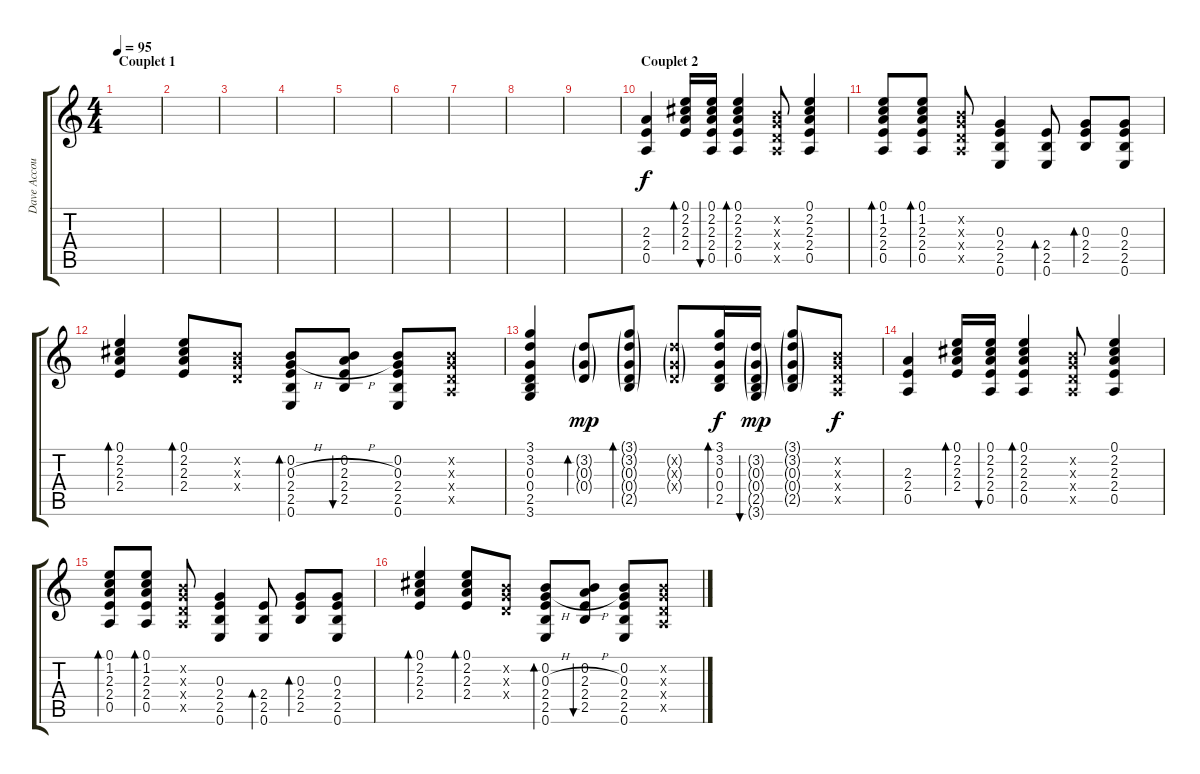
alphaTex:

\track ("Dave Accoustique 2" "Dave Accou") {instrument acousticguitarnylon}
\staff {score tabs}
\tuning (E4 B3 G3 D3 A2 E2) {hide}
\ts (4 4)
\section ("" "Couplet 1")
\tempo 95
\clef g2
\ks c
|
|
|
|
|
|
|
|
|
\section ("" "Couplet 2")
(2.3 2.4 0.5).4 (0.1 2.2 2.3 2.4).16{bd 60} (0.1 2.2 2.3 2.4 0.5).16{bu 60} (0.1 2.2 2.3 2.4 0.5).4{bd 60} (0.2{x} 0.3{x} 0.4{x} 0.5{x}).8 (0.1 2.2 2.3 2.4 0.5).4 |
(0.1 1.2 2.3 2.4 0.5).8{bd 60} (0.1 1.2 2.3 2.4 0.5).8{bd 60} (0.2{x} 0.3{x} 0.4{x} 0.5{x}).8 (0.3 2.4 2.5 0.6).4 (2.4 2.5 0.6).8{bd 60} (0.3 2.4 2.5).8{bd 60} (0.3 2.4 2.5 0.6).8 |
(0.1 2.2 2.3 2.4).4{bd 60} (0.1 2.2 2.3 2.4).8{bd 60} (0.2{x} 0.3{x} 0.4{x}).8 (0.2 0.3{h} 2.4 2.5 0.6).8{bd 60} (0.2 2.3{h} 2.4 2.5).8{bu 60} (0.2 0.3 2.4 2.5 0.6).8 (0.2{x} 0.3{x} 0.4{x} 0.5{x}).8 |
(3.1 3.2 0.3 0.4 2.5 3.6).4 (3.2{g} 0.3{g} 0.4{g}).8{bd 120 dy mp} (3.1{g} 3.2{g} 0.3{g} 0.4{g} 2.5{g}).8{bd 120} (3.2{g x} 0.3{g x} 0.4{g x}).8 (3.1 3.2 0.3 0.4 2.5).16{bd 60 dy f} (3.2{g} 0.3{g} 0.4{g} 2.5{g} 3.6{g}).16{bu 60 dy mp} (3.1{g} 3.2{g} 0.3{g} 0.4{g} 2.5{g}).8 (0.2{x} 0.3{x} 0.4{x} 0.5{x}).8{dy f} |
(2.3 2.4 0.5).4 (0.1 2.2 2.3 2.4).16{bd 60} (0.1 2.2 2.3 2.4 0.5).16{bu 60} (0.1 2.2 2.3 2.4 0.5).4{bd 60} (0.2{x} 0.3{x} 0.4{x} 0.5{x}).8 (0.1 2.2 2.3 2.4 0.5).4 |
(0.1 1.2 2.3 2.4 0.5).8{bd 60} (0.1 1.2 2.3 2.4 0.5).8{bd 60} (0.2{x} 0.3{x} 0.4{x} 0.5{x}).8 (0.3 2.4 2.5 0.6).4 (2.4 2.5 0.6).8{bd 60} (0.3 2.4 2.5).8{bd 60} (0.3 2.4 2.5 0.6).8 |
(0.1 2.2 2.3 2.4).4{bd 60} (0.1 2.2 2.3 2.4).8{bd 60} (0.2{x} 0.3{x} 0.4{x}).8 (0.2 0.3{h} 2.4 2.5 0.6).8{bd 60} (0.2 2.3{h} 2.4 2.5).8{bu 60} (0.2 0.3 2.4 2.5 0.6).8 (0.2{x} 0.3{x} 0.4{x} 0.5{x}).8
